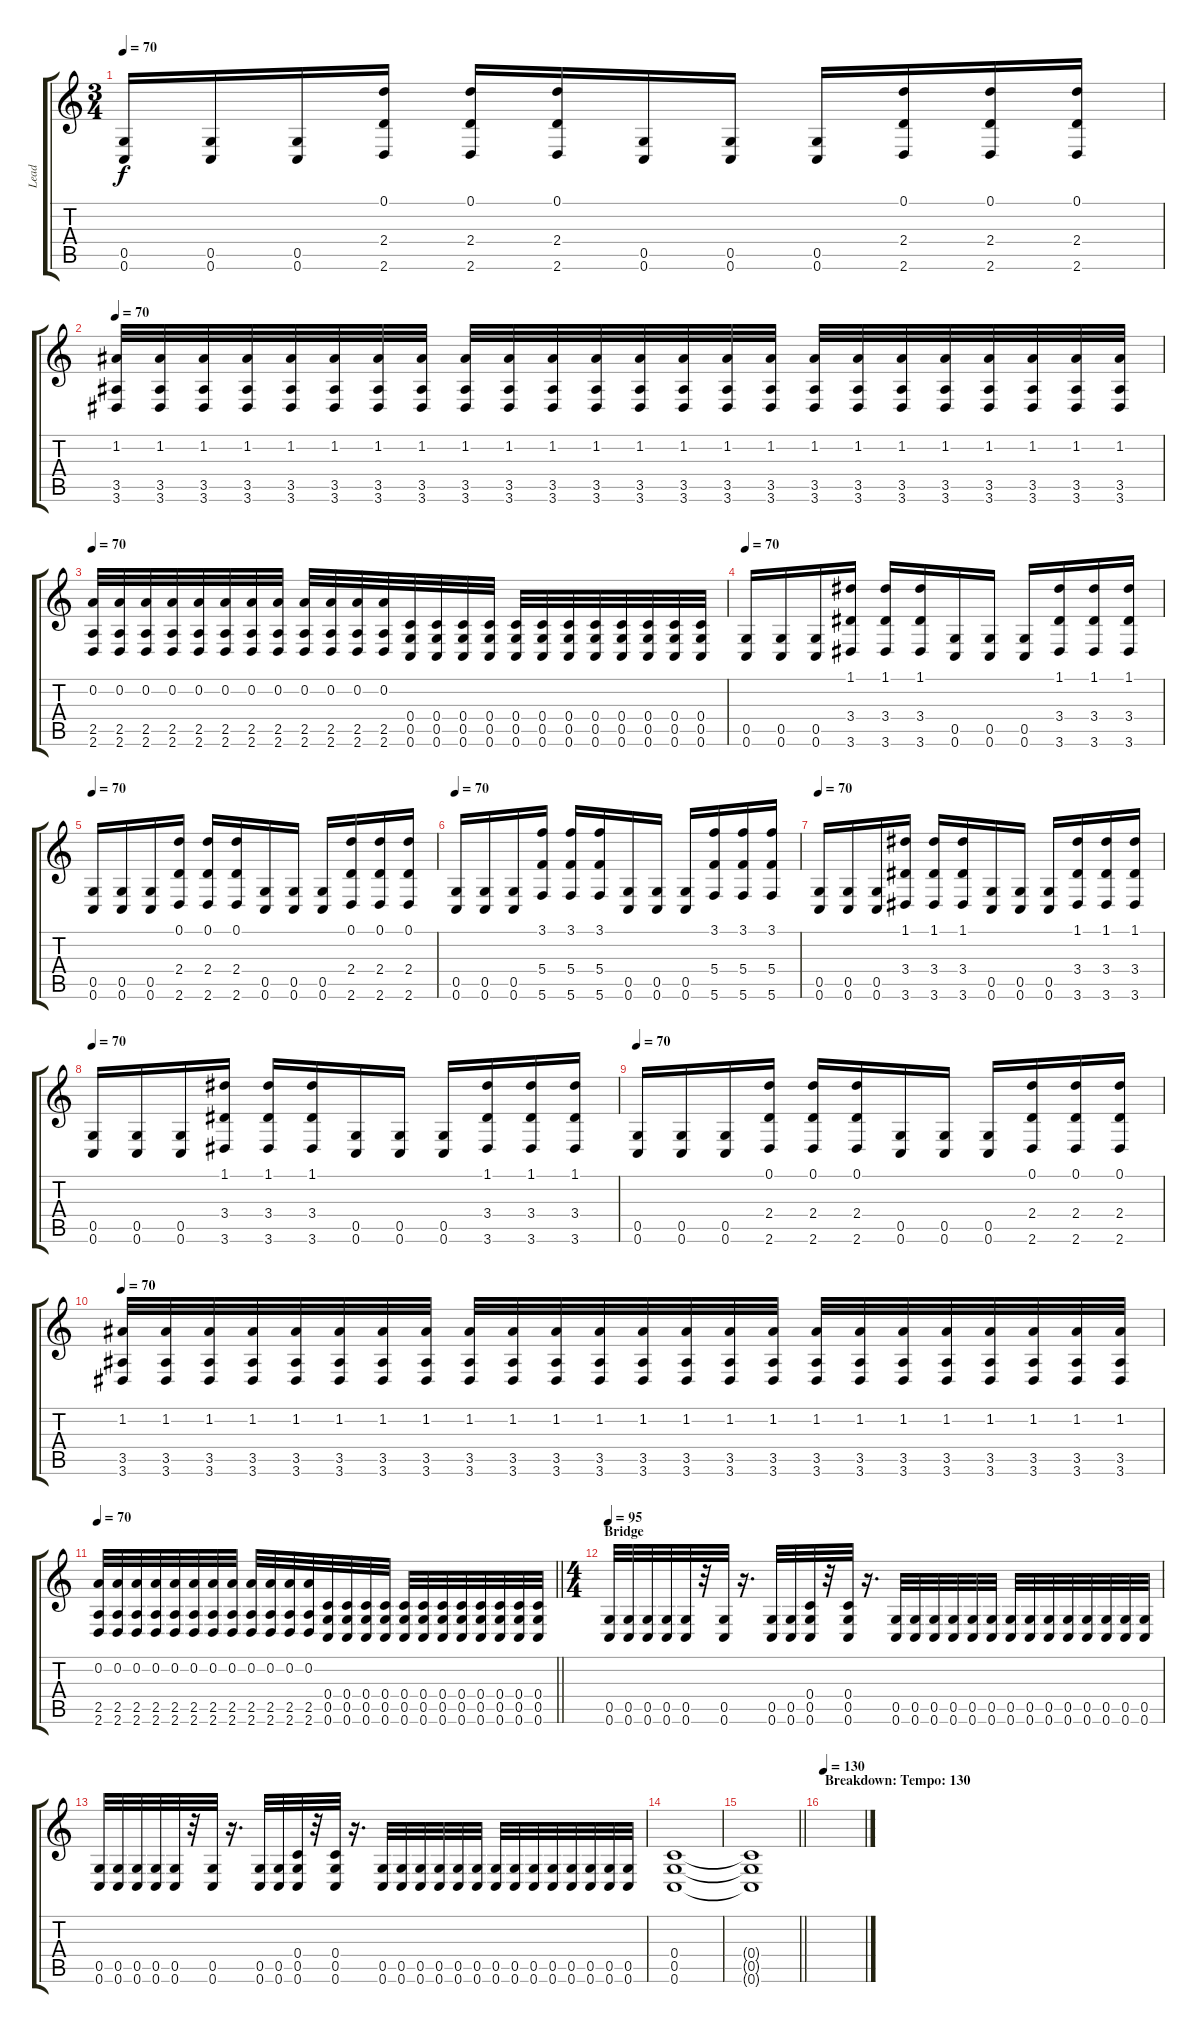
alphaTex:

\track ("Lead" "Lead") {instrument distortionguitar}
\staff {score tabs}
\tuning (D4 A3 F3 C3 G2 C2) {hide}
\ts (3 4)
\tempo 70
\clef g2
\ks c
(0.5 0.6).16{dy f} (0.5 0.6).16 (0.5 0.6).16 (0.1 2.4 2.6).16 (0.1 2.4 2.6).16 (0.1 2.4 2.6).16 (0.5 0.6).16 (0.5 0.6).16 (0.5 0.6).16 (0.1 2.4 2.6).16 (0.1 2.4 2.6).16 (0.1 2.4 2.6).16 |
\tempo 70
(1.2 3.5 3.6).32 (1.2 3.5 3.6).32 (1.2 3.5 3.6).32 (1.2 3.5 3.6).32 (1.2 3.5 3.6).32 (1.2 3.5 3.6).32 (1.2 3.5 3.6).32 (1.2 3.5 3.6).32 (1.2 3.5 3.6).32 (1.2 3.5 3.6).32 (1.2 3.5 3.6).32 (1.2 3.5 3.6).32 (1.2 3.5 3.6).32 (1.2 3.5 3.6).32 (1.2 3.5 3.6).32 (1.2 3.5 3.6).32 (1.2 3.5 3.6).32 (1.2 3.5 3.6).32 (1.2 3.5 3.6).32 (1.2 3.5 3.6).32 (1.2 3.5 3.6).32 (1.2 3.5 3.6).32 (1.2 3.5 3.6).32 (1.2 3.5 3.6).32 |
\tempo 70
(0.2 2.5 2.6).32 (0.2 2.5 2.6).32 (0.2 2.5 2.6).32 (0.2 2.5 2.6).32 (0.2 2.5 2.6).32 (0.2 2.5 2.6).32 (0.2 2.5 2.6).32 (0.2 2.5 2.6).32 (0.2 2.5 2.6).32 (0.2 2.5 2.6).32 (0.2 2.5 2.6).32 (0.2 2.5 2.6).32 (0.4 0.5 0.6).32 (0.4 0.5 0.6).32 (0.4 0.5 0.6).32 (0.4 0.5 0.6).32 (0.4 0.5 0.6).32 (0.4 0.5 0.6).32 (0.4 0.5 0.6).32 (0.4 0.5 0.6).32 (0.4 0.5 0.6).32 (0.4 0.5 0.6).32 (0.4 0.5 0.6).32 (0.4 0.5 0.6).32 |
\tempo 70
(0.5 0.6).16 (0.5 0.6).16 (0.5 0.6).16 (1.1 3.4 3.6).16 (1.1 3.4 3.6).16 (1.1 3.4 3.6).16 (0.5 0.6).16 (0.5 0.6).16 (0.5 0.6).16 (1.1 3.4 3.6).16 (1.1 3.4 3.6).16 (1.1 3.4 3.6).16 |
\tempo 70
(0.5 0.6).16 (0.5 0.6).16 (0.5 0.6).16 (0.1 2.4 2.6).16 (0.1 2.4 2.6).16 (0.1 2.4 2.6).16 (0.5 0.6).16 (0.5 0.6).16 (0.5 0.6).16 (0.1 2.4 2.6).16 (0.1 2.4 2.6).16 (0.1 2.4 2.6).16 |
\tempo 70
(0.5 0.6).16 (0.5 0.6).16 (0.5 0.6).16 (3.1 5.4 5.6).16 (3.1 5.4 5.6).16 (3.1 5.4 5.6).16 (0.5 0.6).16 (0.5 0.6).16 (0.5 0.6).16 (3.1 5.4 5.6).16 (3.1 5.4 5.6).16 (3.1 5.4 5.6).16 |
\tempo 70
(0.5 0.6).16 (0.5 0.6).16 (0.5 0.6).16 (1.1 3.4 3.6).16 (1.1 3.4 3.6).16 (1.1 3.4 3.6).16 (0.5 0.6).16 (0.5 0.6).16 (0.5 0.6).16 (1.1 3.4 3.6).16 (1.1 3.4 3.6).16 (1.1 3.4 3.6).16 |
\tempo 70
(0.5 0.6).16 (0.5 0.6).16 (0.5 0.6).16 (1.1 3.4 3.6).16 (1.1 3.4 3.6).16 (1.1 3.4 3.6).16 (0.5 0.6).16 (0.5 0.6).16 (0.5 0.6).16 (1.1 3.4 3.6).16 (1.1 3.4 3.6).16 (1.1 3.4 3.6).16 |
\tempo 70
(0.5 0.6).16 (0.5 0.6).16 (0.5 0.6).16 (0.1 2.4 2.6).16 (0.1 2.4 2.6).16 (0.1 2.4 2.6).16 (0.5 0.6).16 (0.5 0.6).16 (0.5 0.6).16 (0.1 2.4 2.6).16 (0.1 2.4 2.6).16 (0.1 2.4 2.6).16 |
\tempo 70
(1.2 3.5 3.6).32 (1.2 3.5 3.6).32 (1.2 3.5 3.6).32 (1.2 3.5 3.6).32 (1.2 3.5 3.6).32 (1.2 3.5 3.6).32 (1.2 3.5 3.6).32 (1.2 3.5 3.6).32 (1.2 3.5 3.6).32 (1.2 3.5 3.6).32 (1.2 3.5 3.6).32 (1.2 3.5 3.6).32 (1.2 3.5 3.6).32 (1.2 3.5 3.6).32 (1.2 3.5 3.6).32 (1.2 3.5 3.6).32 (1.2 3.5 3.6).32 (1.2 3.5 3.6).32 (1.2 3.5 3.6).32 (1.2 3.5 3.6).32 (1.2 3.5 3.6).32 (1.2 3.5 3.6).32 (1.2 3.5 3.6).32 (1.2 3.5 3.6).32 |
\tempo 70
\barLineRight lightlight
(0.2 2.5 2.6).32 (0.2 2.5 2.6).32 (0.2 2.5 2.6).32 (0.2 2.5 2.6).32 (0.2 2.5 2.6).32 (0.2 2.5 2.6).32 (0.2 2.5 2.6).32 (0.2 2.5 2.6).32 (0.2 2.5 2.6).32 (0.2 2.5 2.6).32 (0.2 2.5 2.6).32 (0.2 2.5 2.6).32 (0.4 0.5 0.6).32 (0.4 0.5 0.6).32 (0.4 0.5 0.6).32 (0.4 0.5 0.6).32 (0.4 0.5 0.6).32 (0.4 0.5 0.6).32 (0.4 0.5 0.6).32 (0.4 0.5 0.6).32 (0.4 0.5 0.6).32 (0.4 0.5 0.6).32 (0.4 0.5 0.6).32 (0.4 0.5 0.6).32 |
\ts (4 4)
\section ("" "Bridge")
\tempo 95
(0.5 0.6).32 (0.5 0.6).32 (0.5 0.6).32 (0.5 0.6).32 (0.5 0.6).32 r.32 (0.5 0.6).32 r.16{d} (0.5 0.6).32 (0.5 0.6).32 (0.4 0.5 0.6).32 r.32 (0.4 0.5 0.6).32 r.16{d} (0.5 0.6).32 (0.5 0.6).32 (0.5 0.6).32 (0.5 0.6).32 (0.5 0.6).32 (0.5 0.6).32 (0.5 0.6).32 (0.5 0.6).32 (0.5 0.6).32 (0.5 0.6).32 (0.5 0.6).32 (0.5 0.6).32 (0.5 0.6).32 (0.5 0.6).32 |
(0.5 0.6).32 (0.5 0.6).32 (0.5 0.6).32 (0.5 0.6).32 (0.5 0.6).32 r.32 (0.5 0.6).32 r.16{d} (0.5 0.6).32 (0.5 0.6).32 (0.4 0.5 0.6).32 r.32 (0.4 0.5 0.6).32 r.16{d} (0.5 0.6).32 (0.5 0.6).32 (0.5 0.6).32 (0.5 0.6).32 (0.5 0.6).32 (0.5 0.6).32 (0.5 0.6).32 (0.5 0.6).32 (0.5 0.6).32 (0.5 0.6).32 (0.5 0.6).32 (0.5 0.6).32 (0.5 0.6).32 (0.5 0.6).32 |
(0.4 0.5 0.6).1 |
\barLineRight lightlight
(0.4{t} 0.5{t} 0.6{t}).1 |
\section ("" "Breakdown: Tempo: 130")
\tempo 130
